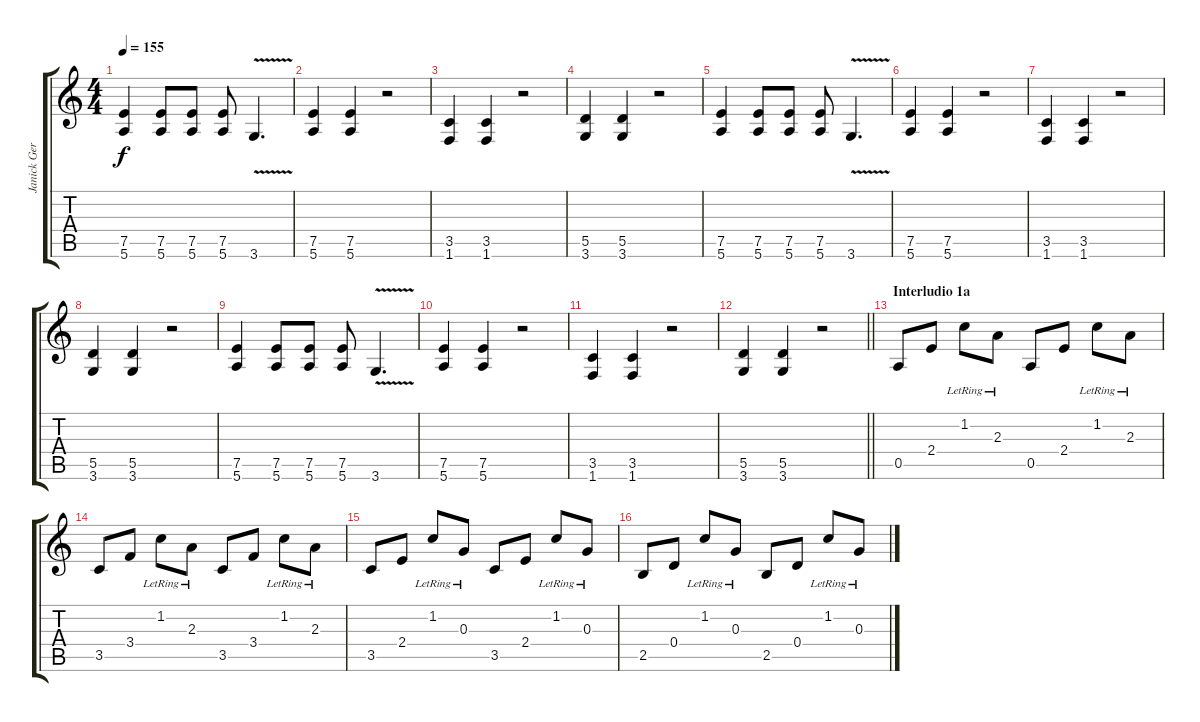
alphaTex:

\track ("Janick Gers" "Janick Ger") {instrument distortionguitar}
\staff {score tabs}
\tuning (E4 B3 G3 D3 A2 E2) {hide}
\ts (4 4)
\tempo 155
\clef g2
\ks c
(7.5 5.6).4{dy f} (7.5 5.6).8 (7.5 5.6).8 (7.5 5.6).8 3.6{v}.4{d} |
(7.5 5.6).4 (7.5 5.6).4 r.2 |
(3.5 1.6).4 (3.5 1.6).4 r.2 |
(5.5 3.6).4 (5.5 3.6).4 r.2 |
(7.5 5.6).4 (7.5 5.6).8 (7.5 5.6).8 (7.5 5.6).8 3.6{v}.4{d} |
(7.5 5.6).4 (7.5 5.6).4 r.2 |
(3.5 1.6).4 (3.5 1.6).4 r.2 |
(5.5 3.6).4 (5.5 3.6).4 r.2 |
(7.5 5.6).4 (7.5 5.6).8 (7.5 5.6).8 (7.5 5.6).8 3.6{v}.4{d} |
(7.5 5.6).4 (7.5 5.6).4 r.2 |
(3.5 1.6).4 (3.5 1.6).4 r.2 |
\barLineRight lightlight
(5.5 3.6).4 (5.5 3.6).4 r.2 |
\section ("" "Interludio 1a")
0.5.8{volume 16 instrument electricguitarjazz} 2.4.8 1.2{lr}.8 2.3{lr}.8 0.5.8 2.4.8 1.2{lr}.8 2.3{lr}.8 |
3.5.8 3.4.8 1.2{lr}.8 2.3{lr}.8 3.5.8 3.4.8 1.2{lr}.8 2.3{lr}.8 |
3.5.8 2.4.8 1.2{lr}.8 0.3{lr}.8 3.5.8 2.4.8 1.2{lr}.8 0.3{lr}.8 |
2.5.8 0.4.8 1.2{lr}.8 0.3{lr}.8 2.5.8 0.4.8 1.2{lr}.8 0.3{lr}.8
